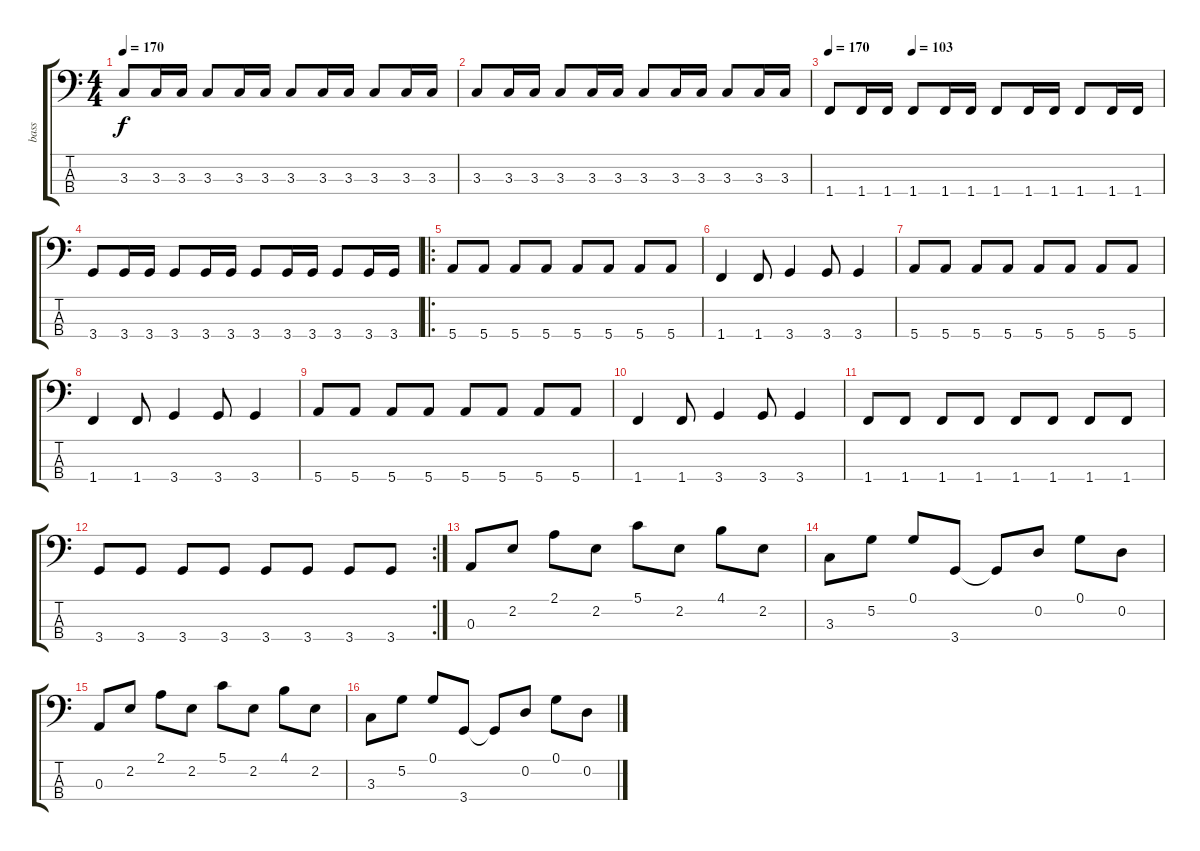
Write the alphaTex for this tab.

\track ("bass" "bass") {instrument electricbassfinger}
\staff {score tabs}
\tuning (G2 D2 A1 E1) {hide}
\ts (4 4)
\tempo 170
\clef f4
\ks c
3.3.8{dy f} 3.3.16 3.3.16 3.3.8 3.3.16 3.3.16 3.3.8 3.3.16 3.3.16 3.3.8 3.3.16 3.3.16 |
3.3.8 3.3.16 3.3.16 3.3.8 3.3.16 3.3.16 3.3.8 3.3.16 3.3.16 3.3.8 3.3.16 3.3.16 |
\tempo 170
\tempo (103 0.25)
1.4.8 1.4.16 1.4.16 1.4.8 1.4.16 1.4.16 1.4.8 1.4.16 1.4.16 1.4.8 1.4.16 1.4.16 |
3.4.8 3.4.16 3.4.16 3.4.8 3.4.16 3.4.16 3.4.8 3.4.16 3.4.16 3.4.8 3.4.16 3.4.16 |
\ro
5.4.8 5.4.8 5.4.8 5.4.8 5.4.8 5.4.8 5.4.8 5.4.8 |
1.4.4 1.4.8 3.4.4 3.4.8 3.4.4 |
5.4.8 5.4.8 5.4.8 5.4.8 5.4.8 5.4.8 5.4.8 5.4.8 |
1.4.4 1.4.8 3.4.4 3.4.8 3.4.4 |
5.4.8 5.4.8 5.4.8 5.4.8 5.4.8 5.4.8 5.4.8 5.4.8 |
1.4.4 1.4.8 3.4.4 3.4.8 3.4.4 |
1.4.8 1.4.8 1.4.8 1.4.8 1.4.8 1.4.8 1.4.8 1.4.8 |
\rc 2
3.4.8 3.4.8 3.4.8 3.4.8 3.4.8 3.4.8 3.4.8 3.4.8 |
0.3.8 2.2.8 2.1.8 2.2.8 5.1.8 2.2.8 4.1.8 2.2.8 |
3.3.8 5.2.8 0.1.8 3.4.8 3.4{t}.8 0.2.8 0.1.8 0.2.8 |
0.3.8 2.2.8 2.1.8 2.2.8 5.1.8 2.2.8 4.1.8 2.2.8 |
3.3.8 5.2.8 0.1.8 3.4.8 3.4{t}.8 0.2.8 0.1.8 0.2.8
